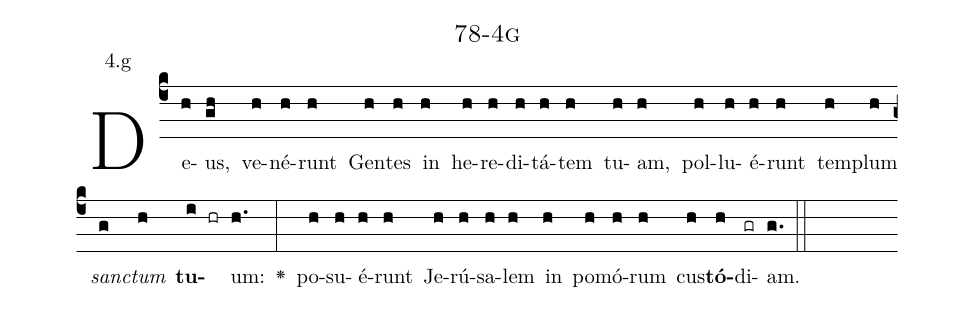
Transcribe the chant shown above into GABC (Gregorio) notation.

name: 78-4g;
annotation: 4.g;
%%
(c4)De(h)us,(gh) ve(h)né(h)runt(h) Gen(h)tes(h) in(h) he(h)re(h)di(h)tá(h)tem(h) tu(h)am,(h) pol(h)lu(h)é(h)runt(h) tem(h)plum(h) <i>sanc</i>(g)<i>tum</i>(h) <b>tu</b>(i hr)um:(h.) <v>\greheightstar</v>(:) po(h)su(h)é(h)runt(h) Je(h)rú(h)sa(h)lem(h) in(h) po(h)mó(h)rum(h) cus(h)<b>tó</b>(h)di(gr)am.(g.) (::)


%E(h) u(h) o(h) u(h) a(h) e.(g.) (::)
